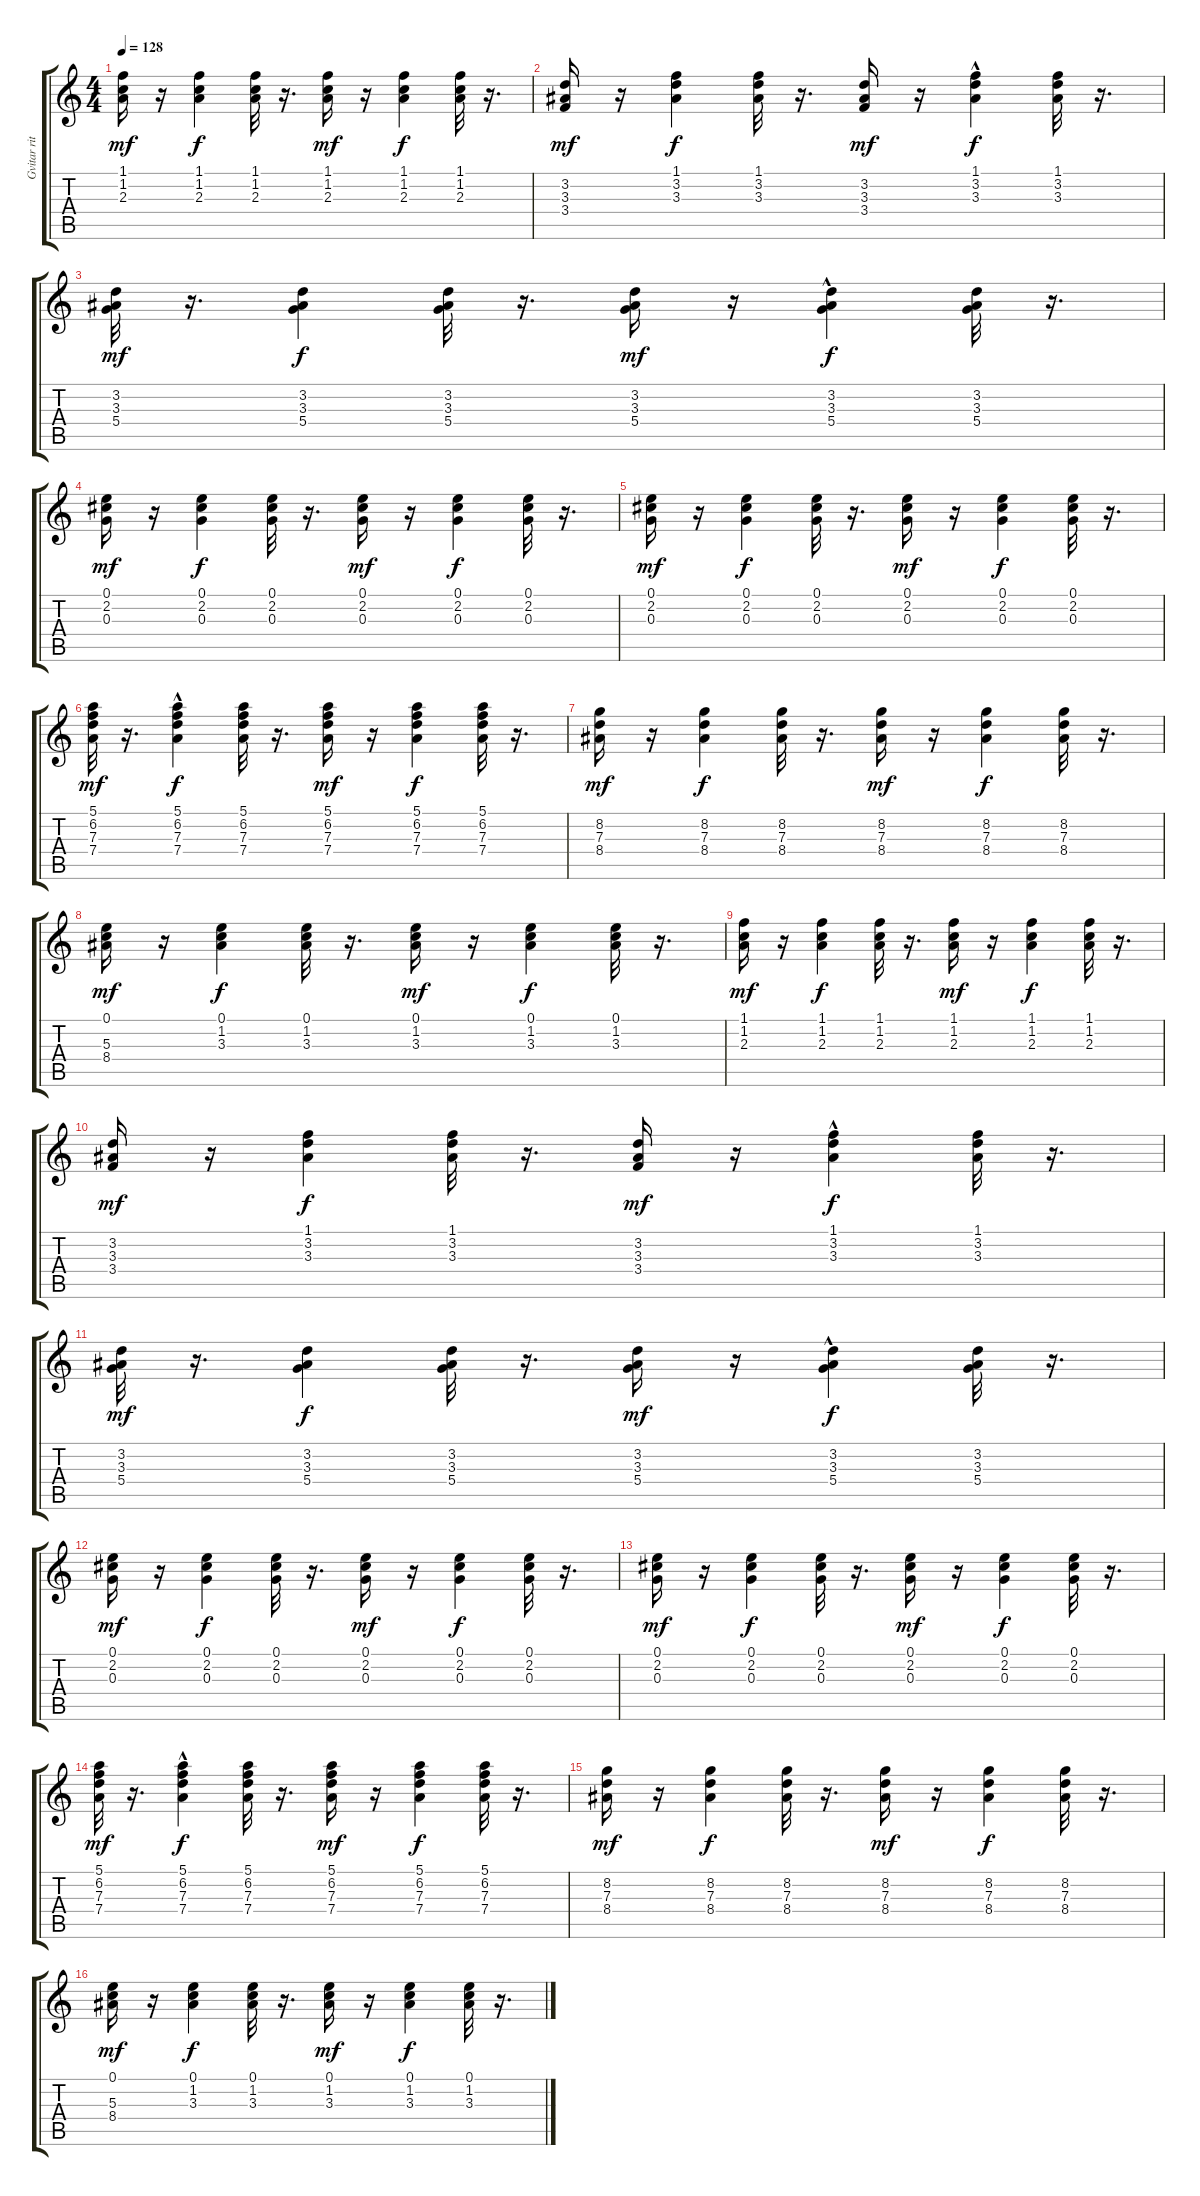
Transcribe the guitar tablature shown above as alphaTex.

\track ("Gvitar ritm" "Gvitar rit") {instrument acousticguitarsteel}
\staff {score tabs}
\tuning (E4 B3 G3 D3 A2 E2) {hide}
\ts (4 4)
\tempo 128
\clef g2
\ks c
(1.1 1.2 2.3).16{dy mf} r.16 (1.1 1.2 2.3).4{dy f} (1.1 1.2 2.3).32 r.16{d} (1.1 1.2 2.3).16{dy mf} r.16 (1.1 1.2 2.3).4{dy f} (1.1 1.2 2.3).32 r.16{d} |
(3.2 3.3 3.4).16{dy mf} r.16 (1.1 3.2 3.3).4{dy f} (1.1 3.2 3.3).32 r.16{d} (3.2 3.3 3.4).16{dy mf} r.16 (1.1 3.2 3.3{hac}).4{dy f} (1.1 3.2 3.3).32 r.16{d} |
(3.2 3.3 5.4).32{dy mf} r.16{d} (3.2 3.3 5.4).4{dy f} (3.2 3.3 5.4).32 r.16{d} (3.2 3.3 5.4).16{dy mf} r.16 (3.2 3.3{hac} 5.4).4{dy f} (3.2 3.3 5.4).32 r.16{d} |
(0.1 2.2 0.3).16{dy mf} r.16 (0.1 2.2 0.3).4{dy f} (0.1 2.2 0.3).32 r.16{d} (0.1 2.2 0.3).16{dy mf} r.16 (0.1 2.2 0.3).4{dy f} (0.1 2.2 0.3).32 r.16{d} |
(0.1 2.2 0.3).16{dy mf} r.16 (0.1 2.2 0.3).4{dy f} (0.1 2.2 0.3).32 r.16{d} (0.1 2.2 0.3).16{dy mf} r.16 (0.1 2.2 0.3).4{dy f} (0.1 2.2 0.3).32 r.16{d} |
(5.1 6.2 7.3 7.4).32{dy mf} r.16{d} (5.1{hac} 6.2 7.3 7.4{hac}).4{dy f} (5.1 6.2 7.3 7.4).32 r.16{d} (5.1 6.2 7.3 7.4).16{dy mf} r.16 (5.1 6.2 7.3 7.4).4{dy f} (5.1 6.2 7.3 7.4).32 r.16{d} |
(8.2 7.3 8.4).16{dy mf} r.16 (8.2 7.3 8.4).4{dy f} (8.2 7.3 8.4).32 r.16{d} (8.2 7.3 8.4).16{dy mf} r.16 (8.2 7.3 8.4).4{dy f} (8.2 7.3 8.4).32 r.16{d} |
(0.1 5.3 8.4).16{dy mf} r.16 (0.1 1.2 3.3).4{dy f} (0.1 1.2 3.3).32 r.16{d} (0.1 1.2 3.3).16{dy mf} r.16 (0.1 1.2 3.3).4{dy f} (0.1 1.2 3.3).32 r.16{d} |
(1.1 1.2 2.3).16{dy mf} r.16 (1.1 1.2 2.3).4{dy f} (1.1 1.2 2.3).32 r.16{d} (1.1 1.2 2.3).16{dy mf} r.16 (1.1 1.2 2.3).4{dy f} (1.1 1.2 2.3).32 r.16{d} |
(3.2 3.3 3.4).16{dy mf} r.16 (1.1 3.2 3.3).4{dy f} (1.1 3.2 3.3).32 r.16{d} (3.2 3.3 3.4).16{dy mf} r.16 (1.1 3.2 3.3{hac}).4{dy f} (1.1 3.2 3.3).32 r.16{d} |
(3.2 3.3 5.4).32{dy mf} r.16{d} (3.2 3.3 5.4).4{dy f} (3.2 3.3 5.4).32 r.16{d} (3.2 3.3 5.4).16{dy mf} r.16 (3.2 3.3{hac} 5.4).4{dy f} (3.2 3.3 5.4).32 r.16{d} |
(0.1 2.2 0.3).16{dy mf} r.16 (0.1 2.2 0.3).4{dy f} (0.1 2.2 0.3).32 r.16{d} (0.1 2.2 0.3).16{dy mf} r.16 (0.1 2.2 0.3).4{dy f} (0.1 2.2 0.3).32 r.16{d} |
(0.1 2.2 0.3).16{dy mf} r.16 (0.1 2.2 0.3).4{dy f} (0.1 2.2 0.3).32 r.16{d} (0.1 2.2 0.3).16{dy mf} r.16 (0.1 2.2 0.3).4{dy f} (0.1 2.2 0.3).32 r.16{d} |
(5.1 6.2 7.3 7.4).32{dy mf} r.16{d} (5.1{hac} 6.2 7.3 7.4{hac}).4{dy f} (5.1 6.2 7.3 7.4).32 r.16{d} (5.1 6.2 7.3 7.4).16{dy mf} r.16 (5.1 6.2 7.3 7.4).4{dy f} (5.1 6.2 7.3 7.4).32 r.16{d} |
(8.2 7.3 8.4).16{dy mf} r.16 (8.2 7.3 8.4).4{dy f} (8.2 7.3 8.4).32 r.16{d} (8.2 7.3 8.4).16{dy mf} r.16 (8.2 7.3 8.4).4{dy f} (8.2 7.3 8.4).32 r.16{d} |
(0.1 5.3 8.4).16{dy mf} r.16 (0.1 1.2 3.3).4{dy f} (0.1 1.2 3.3).32 r.16{d} (0.1 1.2 3.3).16{dy mf} r.16 (0.1 1.2 3.3).4{dy f} (0.1 1.2 3.3).32 r.16{d}
